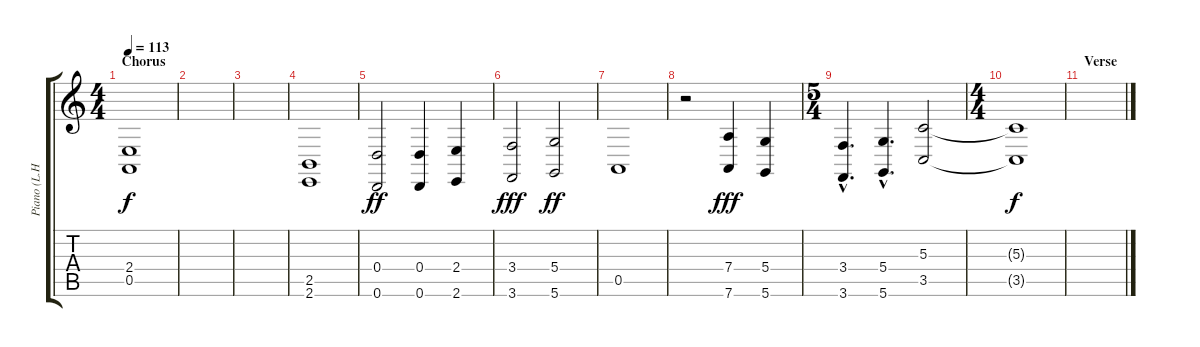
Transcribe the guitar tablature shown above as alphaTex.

\track ("Piano (L.H.)" "Piano (L.H") {instrument acousticgrandpiano}
\staff {score tabs}
\tuning (E4 B3 G3 D3 A2 D2) {hide}
\ts (4 4)
\section ("" "Chorus")
\tempo 113
\clef g2
\ks c
(2.4 0.5).1{dy f} |
|
|
(2.5 2.6).1 |
(0.4 0.6).2{dy ff} (0.4 0.6).4 (2.4 2.6).4 |
(3.4 3.6).2{dy fff} (5.4 5.6).2{dy ff} |
0.5.1 |
r.2 (7.4 7.6).4{dy fff} (5.4 5.6).4 |
\ts (5 4)
(3.4{hac} 3.6{hac}).4{d} (5.4{hac} 5.6{hac}).4{d} (5.3 3.5).2 |
\ts (4 4)
(5.3{t} 3.5{t}).1{dy f} |
\section ("" "Verse")
